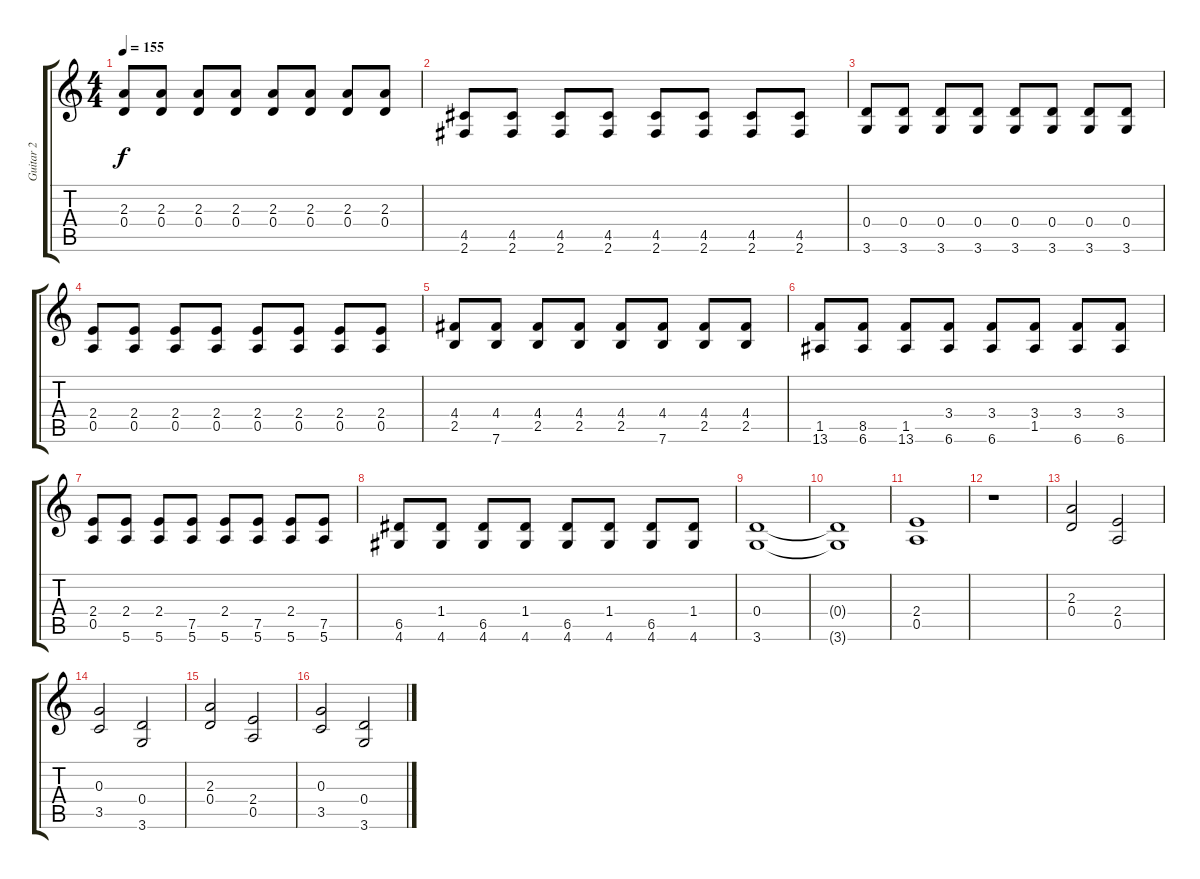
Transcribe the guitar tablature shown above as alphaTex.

\track ("Guitar 2" "Guitar 2") {instrument distortionguitar}
\staff {score tabs}
\tuning (E4 B3 G3 D3 A2 E2) {hide}
\ts (4 4)
\tempo 155
\clef g2
\ks c
(2.3 0.4).8{dy f} (2.3 0.4).8 (2.3 0.4).8 (2.3 0.4).8 (2.3 0.4).8 (2.3 0.4).8 (2.3 0.4).8 (2.3 0.4).8 |
(4.5 2.6).8 (4.5 2.6).8 (4.5 2.6).8 (4.5 2.6).8 (4.5 2.6).8 (4.5 2.6).8 (4.5 2.6).8 (4.5 2.6).8 |
(0.4 3.6).8 (0.4 3.6).8 (0.4 3.6).8 (0.4 3.6).8 (0.4 3.6).8 (0.4 3.6).8 (0.4 3.6).8 (0.4 3.6).8 |
(2.4 0.5).8 (2.4 0.5).8 (2.4 0.5).8 (2.4 0.5).8 (2.4 0.5).8 (2.4 0.5).8 (2.4 0.5).8 (2.4 0.5).8 |
(4.4 2.5).8 (4.4 7.6).8 (4.4 2.5).8 (4.4 2.5).8 (4.4 2.5).8 (4.4 7.6).8 (4.4 2.5).8 (4.4 2.5).8 |
(1.5 13.6).8 (8.5 6.6).8 (1.5 13.6).8 (3.4 6.6).8 (3.4 6.6).8 (3.4 1.5).8 (3.4 6.6).8 (3.4 6.6).8 |
(2.4 0.5).8 (2.4 5.6).8 (2.4 5.6).8 (7.5 5.6).8 (2.4 5.6).8 (7.5 5.6).8 (2.4 5.6).8 (7.5 5.6).8 |
(6.5 4.6).8 (1.4 4.6).8 (6.5 4.6).8 (1.4 4.6).8 (6.5 4.6).8 (1.4 4.6).8 (6.5 4.6).8 (1.4 4.6).8 |
(0.4 3.6).1 |
(0.4{t} 3.6{t}).1 |
(2.4 0.5).1 |
r.1 |
(2.3 0.4).2 (2.4 0.5).2 |
(0.3 3.5).2 (0.4 3.6).2 |
(2.3 0.4).2 (2.4 0.5).2 |
(0.3 3.5).2 (0.4 3.6).2
